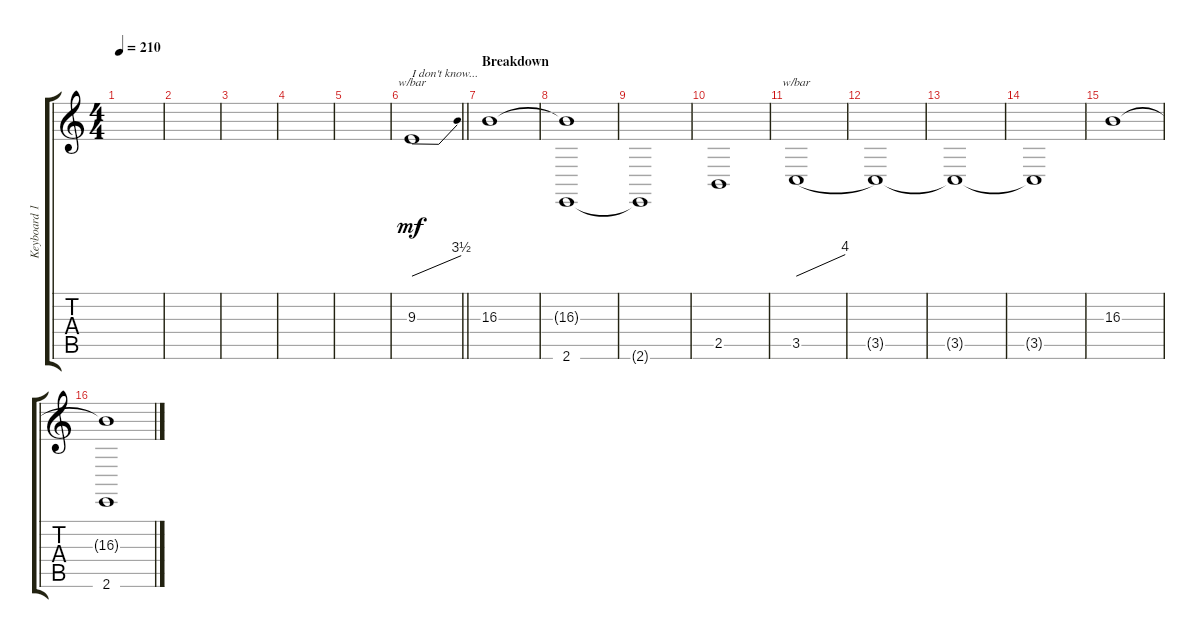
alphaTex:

\track ("Keyboard 1" "Keyboard 1") {instrument brasssection}
\staff {score tabs}
\tuning (E4 B3 G3 D3 A2 D2) {hide}
\ts (4 4)
\tempo 210
\clef g2
\ks c
|
|
|
|
|
\barLineRight lightlight
9.3.1{tbe (dive default 0 0 60 14) txt "I don't know..." dy mf instrument lead2sawtooth} |
\section ("" "Breakdown")
16.3.1 |
(16.3{t} 2.6).1 |
2.6{t}.1 |
2.5.1 |
3.5.1{tbe (dive default 0 0 60 16)} |
3.5{t}.1 |
3.5{t}.1 |
3.5{t}.1 |
16.3.1 |
(16.3{t} 2.6).1
